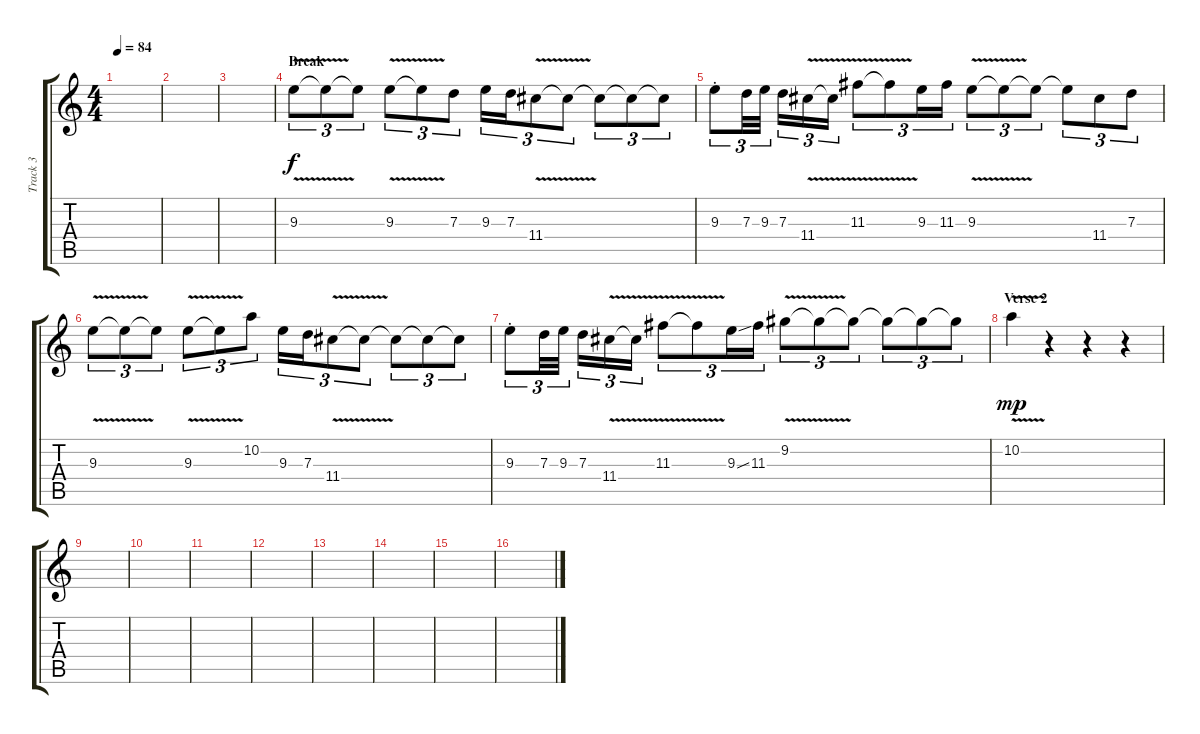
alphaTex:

\track ("Track 3" "Track 3") {instrument distortionguitar}
\staff {score tabs}
\tuning (E4 B3 G3 D3 A2 D2) {hide}
\ts (4 4)
\tempo 84
\clef g2
\ks c
|
|
|
\section ("" "Break")
9.3{v}.8{tu (3 2)} 9.3{t}.8{tu (3 2)} 9.3{t}.8{tu (3 2)} 9.3{v}.8{tu (3 2)} 9.3{t}.8{tu (3 2)} 7.3.8{tu (3 2)} 9.3.16{tu (3 2)} 7.3.16{tu (3 2)} 11.4{v}.8{tu (3 2)} 11.4{t}.8{tu (3 2)} 11.4{t}.8{tu (3 2)} 11.4{t}.8{tu (3 2)} 11.4{t}.8{tu (3 2)} |
9.3{st}.8{tu (3 2)} 7.3.32{tu (3 2)} 9.3.32{tu (3 2)} 7.3.16{tu (3 2)} 11.4{v}.16{tu (3 2)} 11.4{t}.16{tu (3 2)} 11.3{v}.8{tu (3 2)} 11.3{t}.8{tu (3 2)} 9.3.16{tu (3 2)} 11.3.16{tu (3 2)} 9.3{v}.8{tu (3 2)} 9.3{t}.8{tu (3 2)} 9.3{t}.8{tu (3 2)} 9.3{t}.8{tu (3 2)} 11.4.8{tu (3 2)} 7.3.8{tu (3 2)} |
9.3{v}.8{tu (3 2)} 9.3{t}.8{tu (3 2)} 9.3{t}.8{tu (3 2)} 9.3{v}.8{tu (3 2)} 9.3{t}.8{tu (3 2)} 10.2.8{tu (3 2)} 9.3.16{tu (3 2)} 7.3.16{tu (3 2)} 11.4{v}.8{tu (3 2)} 11.4{t}.8{tu (3 2)} 11.4{t}.8{tu (3 2)} 11.4{t}.8{tu (3 2)} 11.4{t}.8{tu (3 2)} |
9.3{st}.8{tu (3 2)} 7.3.32{tu (3 2)} 9.3.32{tu (3 2)} 7.3.16{tu (3 2)} 11.4{v}.16{tu (3 2)} 11.4{t}.16{tu (3 2)} 11.3{v}.8{tu (3 2)} 11.3{t}.8{tu (3 2)} 9.3{ss}.16{tu (3 2)} 11.3.16{tu (3 2)} 9.2{v}.8{tu (3 2)} 9.2{t}.8{tu (3 2)} 9.2{t}.8{tu (3 2)} 9.2{t}.8{tu (3 2)} 9.2{t}.8{tu (3 2)} 9.2{t}.8{tu (3 2)} |
\section ("" "Verse 2")
10.2{v}.4{dy mp} r.4 r.4 r.4 |
|
|
|
|
|
|
|
\section ("" "")
